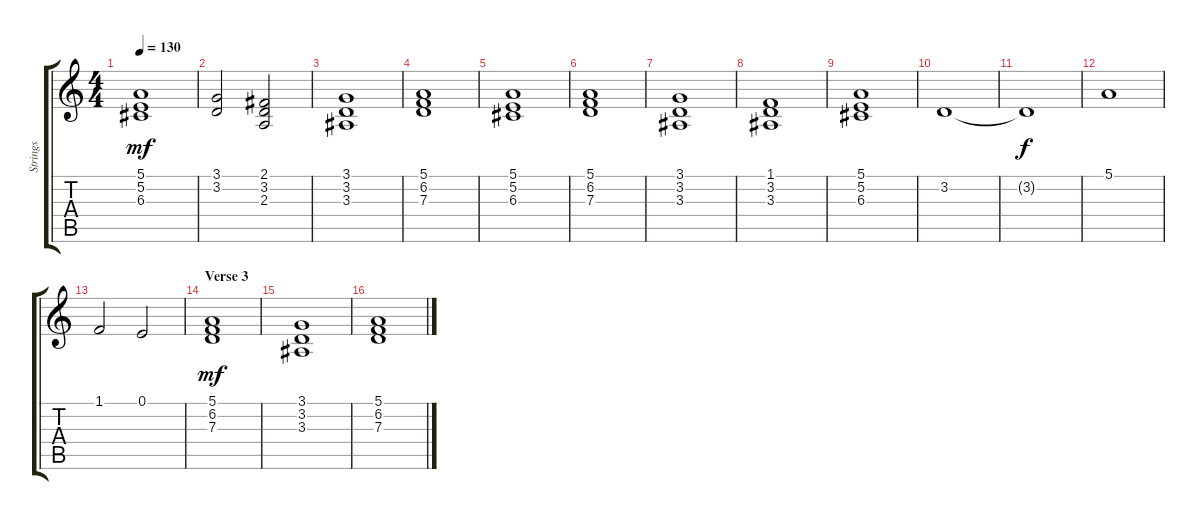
\track ("Strings" "Strings") {instrument stringensemble1}
\staff {score tabs}
\tuning (E4 B3 G3 D3 A2 E2) {hide}
\ts (4 4)
\tempo 130
\clef g2
\ks c
(5.1 5.2 6.3).1{dy mf} |
(3.1 3.2).2 (2.1 3.2 2.3).2 |
(3.1 3.2 3.3).1 |
(5.1 6.2 7.3).1 |
(5.1 5.2 6.3).1 |
(5.1 6.2 7.3).1 |
(3.1 3.2 3.3).1 |
(1.1 3.2 3.3).1 |
(5.1 5.2 6.3).1 |
3.2.1 |
3.2{t}.1{dy f} |
5.1.1 |
1.1.2 0.1.2 |
\section ("" "Verse 3")
(5.1 6.2 7.3).1{dy mf} |
(3.1 3.2 3.3).1 |
(5.1 6.2 7.3).1
